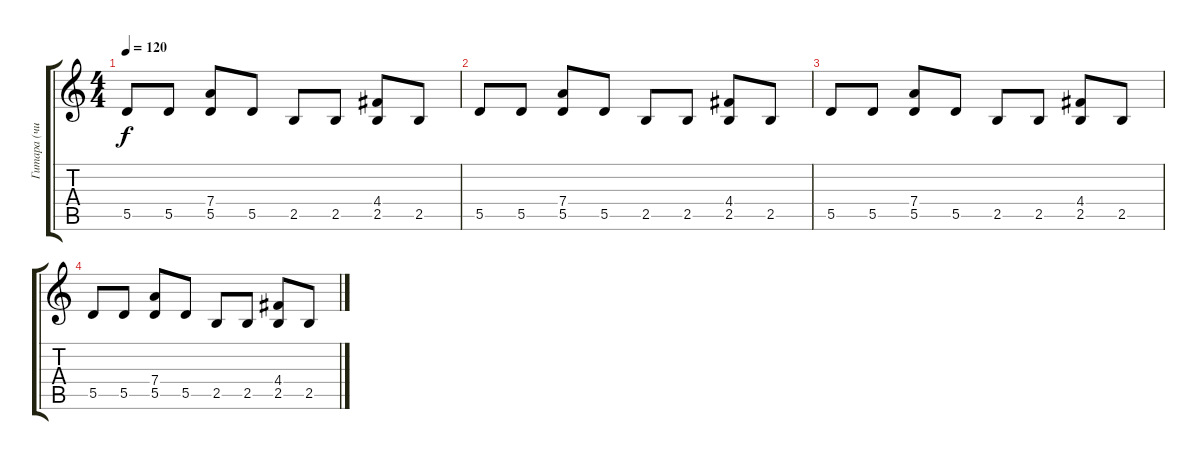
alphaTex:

\track ("Гитара (чистый)" "Гитара (чи") {instrument electricguitarclean}
\staff {score tabs}
\tuning (E4 B3 G3 D3 A2 E2) {hide}
\ts (4 4)
\tempo 120
\clef g2
\ks c
5.5.8{dy f} 5.5.8 (7.4 5.5).8 5.5.8 2.5.8 2.5.8 (4.4 2.5).8 2.5.8 |
5.5.8 5.5.8 (7.4 5.5).8 5.5.8 2.5.8 2.5.8 (4.4 2.5).8 2.5.8 |
5.5.8 5.5.8 (7.4 5.5).8 5.5.8 2.5.8 2.5.8 (4.4 2.5).8 2.5.8 |
5.5.8 5.5.8 (7.4 5.5).8 5.5.8 2.5.8 2.5.8 (4.4 2.5).8 2.5.8
